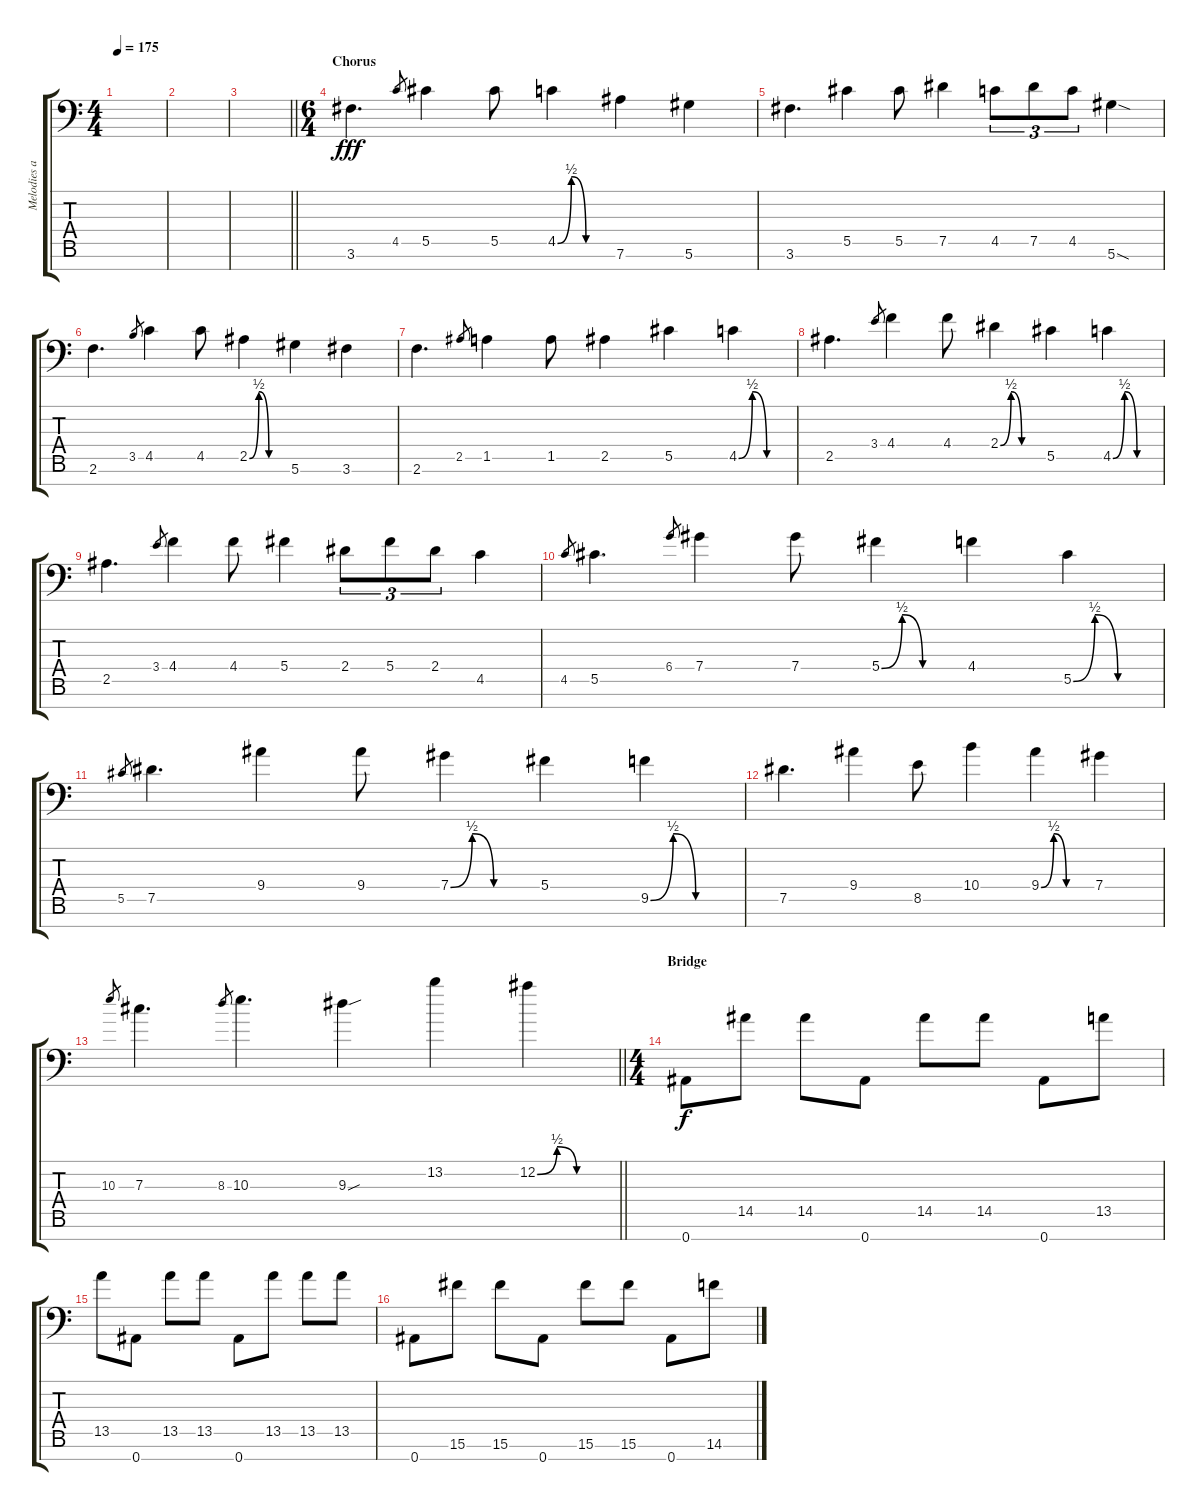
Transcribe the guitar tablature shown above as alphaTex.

\track ("Melodies and stuff" "Melodies a") {instrument overdrivenguitar}
\staff {score tabs}
\tuning (Eb4 Bb3 Gb3 Db3 Ab2 Eb2 Bb1) {hide}
\ts (4 4)
\tempo 175
\clef f4
\ks c
|
|
\barLineRight lightlight
|
\ts (6 4)
\section ("" "Chorus")
3.6.4{d dy fff} 4.5.8{gr} 5.5.4 5.5.8 4.5{be (custom 0 0 15 2 31 0 60 0)}.4 7.6.4 5.6.4 |
3.6.4{d} 5.5.4 5.5.8 7.5.4 4.5.8{tu (3 2)} 7.5.8{tu (3 2)} 4.5.8{tu (3 2)} 5.6{sod}.4 |
2.6.4{d} 3.5.8{gr} 4.5.4 4.5.8 2.5{be (custom 0 0 15 2 31 0 60 0)}.4 5.6.4 3.6.4 |
2.6.4{d} 2.5.8{gr} 1.5.4 1.5.8 2.5.4 5.5.4 4.5{be (custom 0 0 15 2 31 0 60 0)}.4 |
2.5.4{d} 3.4.8{gr} 4.4.4 4.4.8 2.4{be (custom 0 0 15 2 30 0 60 0)}.4 5.5.4 4.5{be (custom 0 0 15 2 31 0 60 0)}.4 |
2.5.4{d} 3.4.8{gr} 4.4.4 4.4.8 5.4.4 2.4.8{tu (3 2)} 5.4.8{tu (3 2)} 2.4.8{tu (3 2)} 4.5.4 |
4.5.8{gr} 5.5.4{d} 6.4.8{gr} 7.4.4 7.4.8 5.4{be (custom 0 0 15 2 30 0 60 0)}.4 4.4.4 5.5{be (custom 0 0 15 2 31 0 60 0)}.4 |
5.5.8{gr} 7.5.4{d} 9.4.4 9.4.8 7.4{be (custom 0 0 15 2 30 0 60 0)}.4 5.4.4 9.5{be (custom 0 0 15 2 30 0 60 0)}.4 |
7.5.4{d} 9.4.4 8.5.8 10.4.4 9.4{be (custom 0 0 15 2 30 0 60 0)}.4 7.4.4 |
\barLineRight lightlight
10.3.8{gr} 7.3.4{d} 8.3.8{gr} 10.3.4{d} 9.3{sou}.4 13.2.4 12.2{be (custom 0 0 15 2 30 0 60 0)}.4 |
\ts (4 4)
\section ("" "Bridge")
0.7.8{dy f} 14.5.8 14.5.8 0.7.8 14.5.8 14.5.8 0.7.8 13.5.8 |
13.5.8 0.7.8 13.5.8 13.5.8 0.7.8 13.5.8 13.5.8 13.5.8 |
0.7.8 15.6.8 15.6.8 0.7.8 15.6.8 15.6.8 0.7.8 14.6.8
